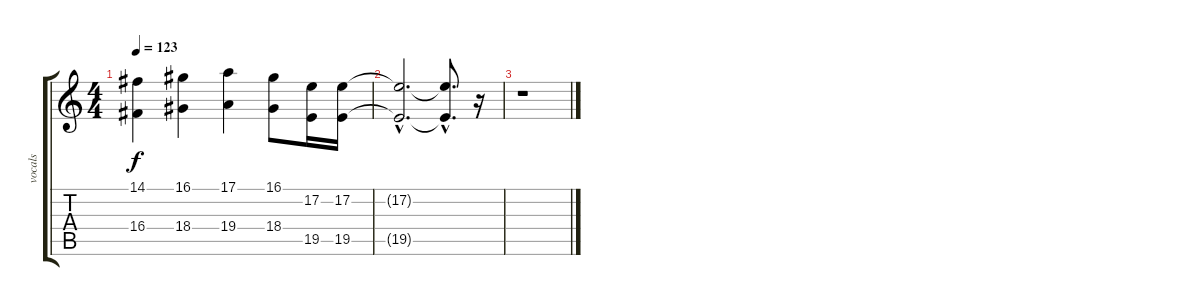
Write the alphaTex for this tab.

\track ("vocals" "vocals") {instrument clarinet}
\staff {score tabs}
\tuning (E4 B3 G3 D3 A2 E2) {hide}
\ts (4 4)
\tempo 123
\clef g2
\ks c
(14.1 16.4).4{dy f} (16.1 18.4).4 (17.1 19.4).4 (16.1 18.4).8 (17.2 19.5).16 (17.2 19.5).16 |
(17.2{hac t} 19.5{hac t}).2{d} (17.2{hac t} 19.5{hac t}).8{d} r.16 |
r.1
